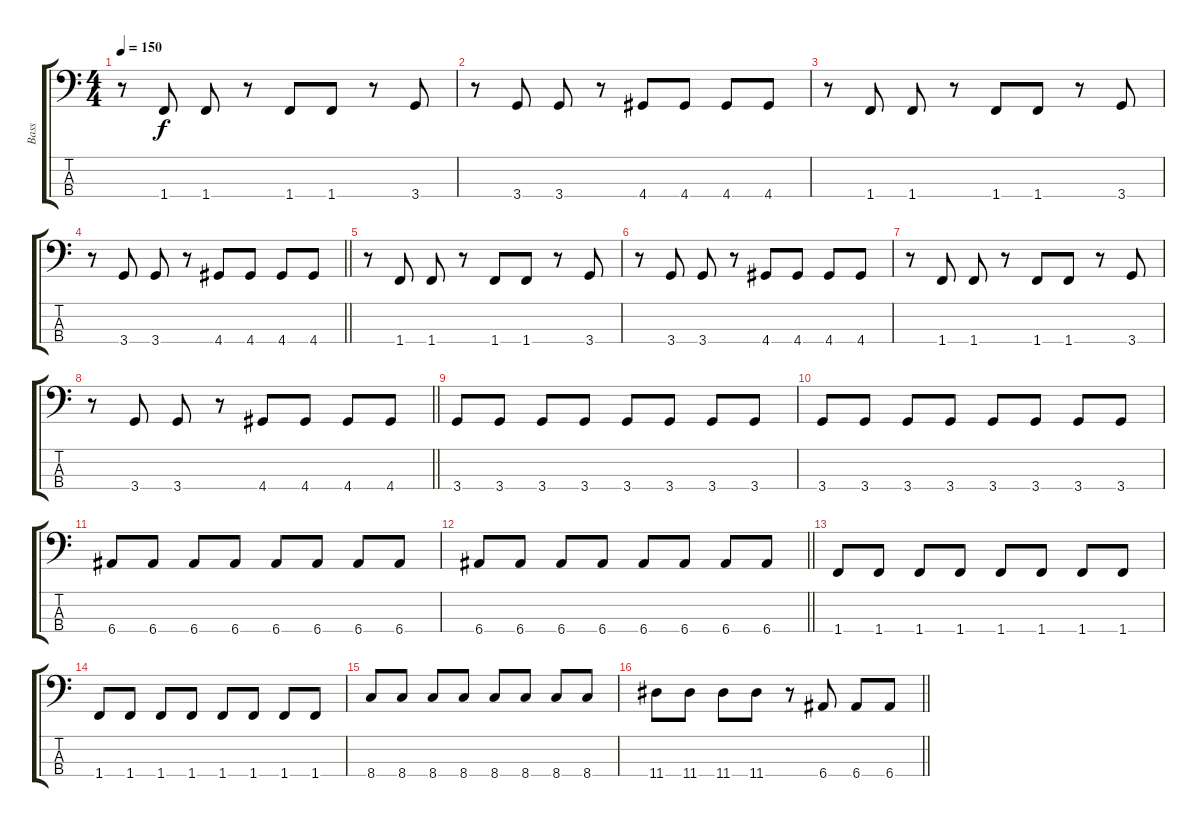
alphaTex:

\track ("Bass" "Bass") {instrument slapbass2}
\staff {score tabs}
\tuning (G2 D2 A1 E1) {hide}
\ts (4 4)
\tempo 150
\clef f4
\ks c
r.8{dy f} 1.4.8 1.4.8 r.8 1.4.8 1.4.8 r.8 3.4.8 |
r.8 3.4.8 3.4.8 r.8 4.4.8 4.4.8 4.4.8 4.4.8 |
r.8 1.4.8 1.4.8 r.8 1.4.8 1.4.8 r.8 3.4.8 |
\barLineRight lightlight
r.8 3.4.8 3.4.8 r.8 4.4.8 4.4.8 4.4.8 4.4.8 |
r.8 1.4.8 1.4.8 r.8 1.4.8 1.4.8 r.8 3.4.8 |
r.8 3.4.8 3.4.8 r.8 4.4.8 4.4.8 4.4.8 4.4.8 |
r.8 1.4.8 1.4.8 r.8 1.4.8 1.4.8 r.8 3.4.8 |
\barLineRight lightlight
r.8 3.4.8 3.4.8 r.8 4.4.8 4.4.8 4.4.8 4.4.8 |
3.4.8 3.4.8 3.4.8 3.4.8 3.4.8 3.4.8 3.4.8 3.4.8 |
3.4.8 3.4.8 3.4.8 3.4.8 3.4.8 3.4.8 3.4.8 3.4.8 |
6.4.8 6.4.8 6.4.8 6.4.8 6.4.8 6.4.8 6.4.8 6.4.8 |
\barLineRight lightlight
6.4.8 6.4.8 6.4.8 6.4.8 6.4.8 6.4.8 6.4.8 6.4.8 |
1.4.8 1.4.8 1.4.8 1.4.8 1.4.8 1.4.8 1.4.8 1.4.8 |
1.4.8 1.4.8 1.4.8 1.4.8 1.4.8 1.4.8 1.4.8 1.4.8 |
8.4.8 8.4.8 8.4.8 8.4.8 8.4.8 8.4.8 8.4.8 8.4.8 |
\barLineRight lightlight
11.4.8 11.4.8 11.4.8 11.4.8 r.8 6.4.8 6.4.8 6.4.8
